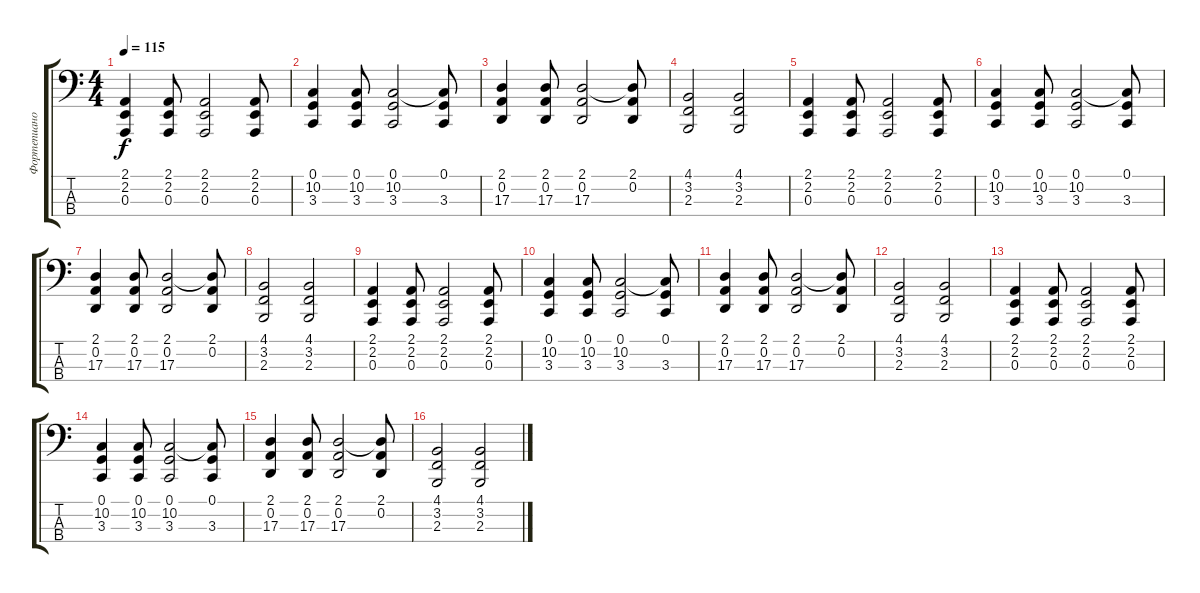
\track ("Фортепиано" "Фортепиано") {instrument acousticgrandpiano}
\staff {score tabs}
\tuning (G2 D2 A1 E1) {hide}
\ts (4 4)
\tempo 115
\clef f4
\ks aminor
(2.1 2.2 0.3).4{dy f} (2.1 2.2 0.3).8 (2.1 2.2 0.3).2 (2.1 2.2 0.3).8 |
(0.1 10.2 3.3).4 (0.1 10.2 3.3).8 (0.1 10.2 3.3).2 (0.1 10.2{t} 3.3).8 |
(2.1 0.2 17.3).4 (2.1 0.2 17.3).8 (2.1 0.2 17.3).2 (2.1 0.2 17.3{t}).8 |
(4.1 3.2 2.3).2 (4.1 3.2 2.3).2 |
(2.1 2.2 0.3).4 (2.1 2.2 0.3).8 (2.1 2.2 0.3).2 (2.1 2.2 0.3).8 |
(0.1 10.2 3.3).4 (0.1 10.2 3.3).8 (0.1 10.2 3.3).2 (0.1 10.2{t} 3.3).8 |
(2.1 0.2 17.3).4 (2.1 0.2 17.3).8 (2.1 0.2 17.3).2 (2.1 0.2 17.3{t}).8 |
(4.1 3.2 2.3).2 (4.1 3.2 2.3).2 |
(2.1 2.2 0.3).4 (2.1 2.2 0.3).8 (2.1 2.2 0.3).2 (2.1 2.2 0.3).8 |
(0.1 10.2 3.3).4 (0.1 10.2 3.3).8 (0.1 10.2 3.3).2 (0.1 10.2{t} 3.3).8 |
(2.1 0.2 17.3).4 (2.1 0.2 17.3).8 (2.1 0.2 17.3).2 (2.1 0.2 17.3{t}).8 |
(4.1 3.2 2.3).2 (4.1 3.2 2.3).2 |
(2.1 2.2 0.3).4 (2.1 2.2 0.3).8 (2.1 2.2 0.3).2 (2.1 2.2 0.3).8 |
(0.1 10.2 3.3).4 (0.1 10.2 3.3).8 (0.1 10.2 3.3).2 (0.1 10.2{t} 3.3).8 |
(2.1 0.2 17.3).4 (2.1 0.2 17.3).8 (2.1 0.2 17.3).2 (2.1 0.2 17.3{t}).8 |
(4.1 3.2 2.3).2 (4.1 3.2 2.3).2
